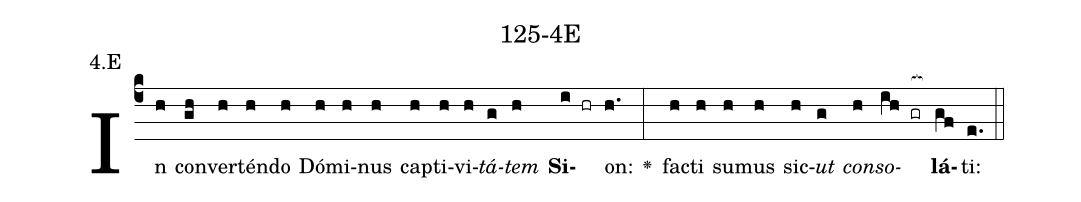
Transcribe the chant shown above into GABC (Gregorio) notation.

name: 125-4E;
annotation: 4.E;
%%
(c4)In(h) con(gh)ver(h)tén(h)do(h) Dó(h)mi(h)nus(h) cap(h)ti(h)vi(h)<i>tá</i>(g)<i>tem</i>(h) <b>Si</b>(i hr)on:(h.) <v>\greheightstar</v>(:) fac(h)ti(h) su(h)mus(h) sic(h)<i>ut</i>(g) <i>con</i>(h)<i>so</i>(ih gr[ocb:1{])<b>lá</b>(gf[ocb:0}])ti:(e.) (::)


%E(h) u(g) o(h) u(ih) a(gf) e.(e.) (::)
